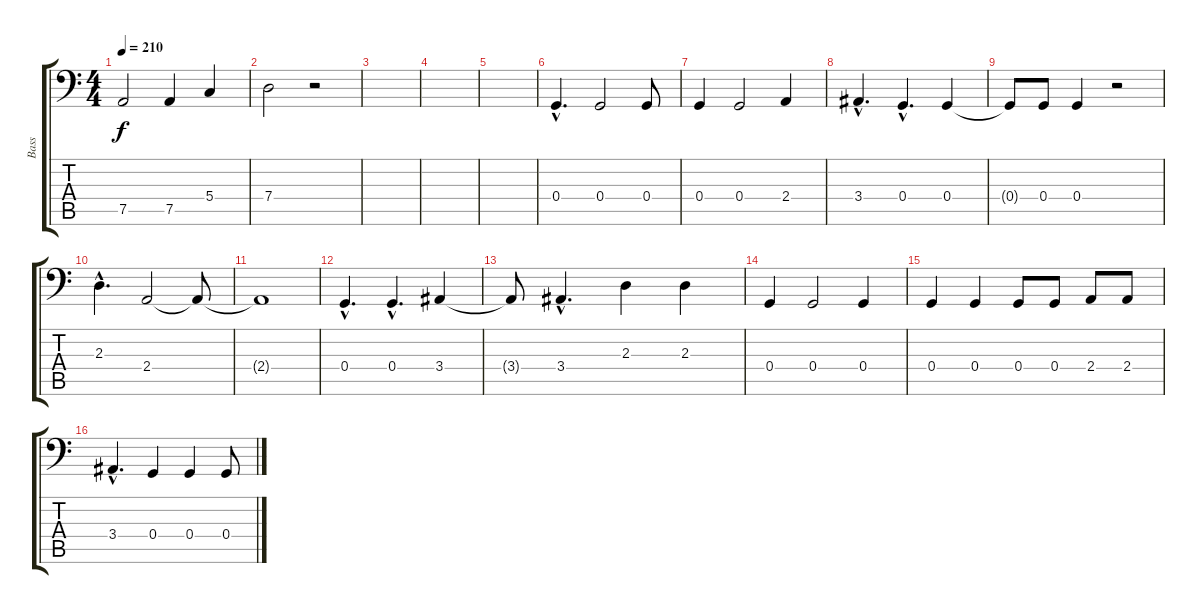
\track ("Bass" "Bass") {instrument electricbasspick}
\staff {score tabs}
\tuning (A2 E2 C2 G1 D1 A0) {hide}
\ts (4 4)
\tempo 210
\clef f4
\ks c
7.5.2{dy f} 7.5.4 5.4.4 |
7.4.2 r.2 |
|
|
|
0.4{hac}.4{d} 0.4.2 0.4.8 |
0.4.4 0.4.2 2.4.4 |
3.4{hac}.4{d} 0.4{hac}.4{d} 0.4.4 |
0.4{t}.8 0.4.8 0.4.4 r.2 |
2.3{hac}.4{d} 2.4.2 2.4{t}.8 |
2.4{t}.1 |
0.4{hac}.4{d} 0.4{hac}.4{d} 3.4.4 |
3.4{t}.8 3.4{hac}.4{d} 2.3.4 2.3.4 |
0.4.4 0.4.2 0.4.4 |
0.4.4 0.4.4 0.4.8 0.4.8 2.4.8 2.4.8 |
3.4{hac}.4{d} 0.4.4 0.4.4 0.4.8
